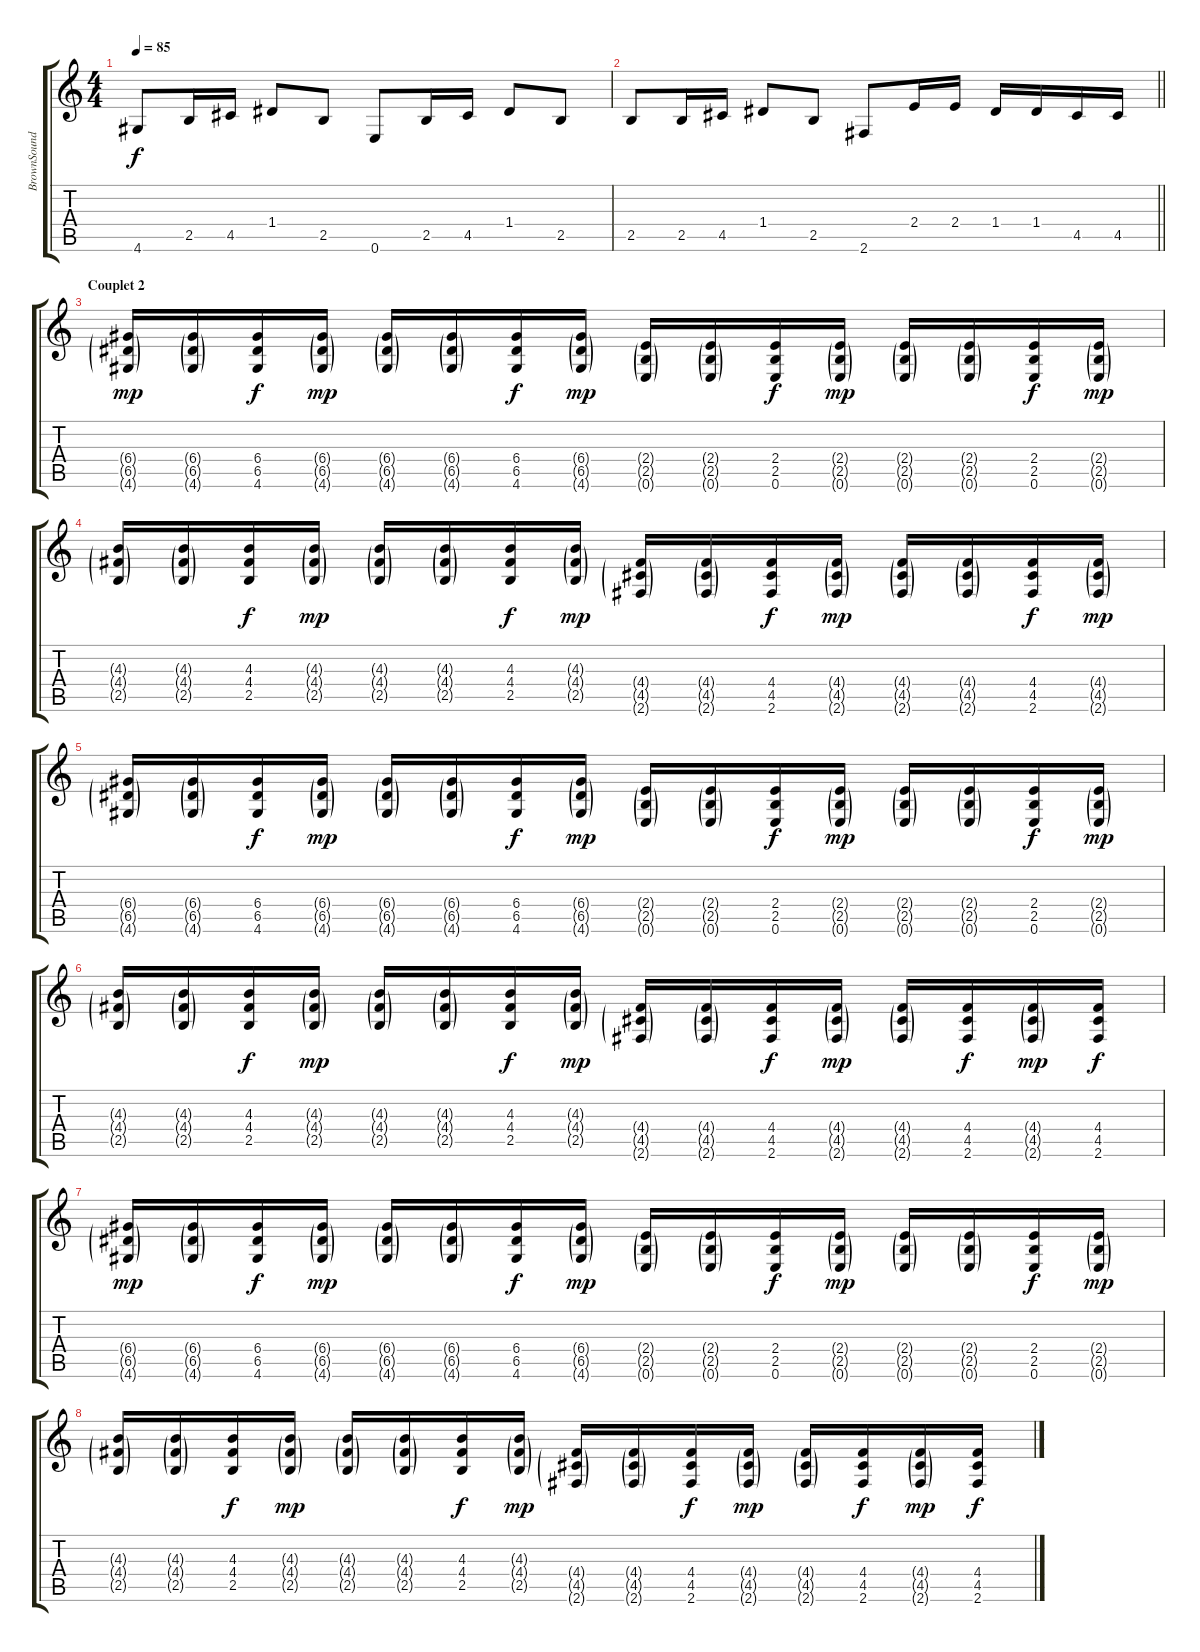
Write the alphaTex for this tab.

\track ("BrownSound" "BrownSound") {instrument overdrivenguitar}
\staff {score tabs}
\tuning (E4 B3 G3 D3 A2 E2) {hide}
\ts (4 4)
\tempo 85
\clef g2
\ks c
4.6.8{dy f} 2.5.16 4.5.16 1.4.8 2.5.8 0.6.8 2.5.16 4.5.16 1.4.8 2.5.8 |
\barLineRight lightlight
2.5.8 2.5.16 4.5.16 1.4.8 2.5.8 2.6.8 2.4.16 2.4.16 1.4.16 1.4.16 4.5.16 4.5.16 |
\section ("" "Couplet 2")
(6.4{g} 6.5{g} 4.6{g}).16{dy mp} (6.4{g} 6.5{g} 4.6{g}).16 (6.4 6.5 4.6).16{dy f} (6.4{g} 6.5{g} 4.6{g}).16{dy mp} (6.4{g} 6.5{g} 4.6{g}).16 (6.4{g} 6.5{g} 4.6{g}).16 (6.4 6.5 4.6).16{dy f} (6.4{g} 6.5{g} 4.6{g}).16{dy mp} (2.4{g} 2.5{g} 0.6{g}).16 (2.4{g} 2.5{g} 0.6{g}).16 (2.4 2.5 0.6).16{dy f} (2.4{g} 2.5{g} 0.6{g}).16{dy mp} (2.4{g} 2.5{g} 0.6{g}).16 (2.4{g} 2.5{g} 0.6{g}).16 (2.4 2.5 0.6).16{dy f} (2.4{g} 2.5{g} 0.6{g}).16{dy mp} |
(4.3{g} 4.4{g} 2.5{g}).16 (4.3{g} 4.4{g} 2.5{g}).16 (4.3 4.4 2.5).16{dy f} (4.3{g} 4.4{g} 2.5{g}).16{dy mp} (4.3{g} 4.4{g} 2.5{g}).16 (4.3{g} 4.4{g} 2.5{g}).16 (4.3 4.4 2.5).16{dy f} (4.3{g} 4.4{g} 2.5{g}).16{dy mp} (4.4{g} 4.5{g} 2.6{g}).16 (4.4{g} 4.5{g} 2.6{g}).16 (4.4 4.5 2.6).16{dy f} (4.4{g} 4.5{g} 2.6{g}).16{dy mp} (4.4{g} 4.5{g} 2.6{g}).16 (4.4{g} 4.5{g} 2.6{g}).16 (4.4 4.5 2.6).16{dy f} (4.4{g} 4.5{g} 2.6{g}).16{dy mp} |
(6.4{g} 6.5{g} 4.6{g}).16 (6.4{g} 6.5{g} 4.6{g}).16 (6.4 6.5 4.6).16{dy f} (6.4{g} 6.5{g} 4.6{g}).16{dy mp} (6.4{g} 6.5{g} 4.6{g}).16 (6.4{g} 6.5{g} 4.6{g}).16 (6.4 6.5 4.6).16{dy f} (6.4{g} 6.5{g} 4.6{g}).16{dy mp} (2.4{g} 2.5{g} 0.6{g}).16 (2.4{g} 2.5{g} 0.6{g}).16 (2.4 2.5 0.6).16{dy f} (2.4{g} 2.5{g} 0.6{g}).16{dy mp} (2.4{g} 2.5{g} 0.6{g}).16 (2.4{g} 2.5{g} 0.6{g}).16 (2.4 2.5 0.6).16{dy f} (2.4{g} 2.5{g} 0.6{g}).16{dy mp} |
(4.3{g} 4.4{g} 2.5{g}).16 (4.3{g} 4.4{g} 2.5{g}).16 (4.3 4.4 2.5).16{dy f} (4.3{g} 4.4{g} 2.5{g}).16{dy mp} (4.3{g} 4.4{g} 2.5{g}).16 (4.3{g} 4.4{g} 2.5{g}).16 (4.3 4.4 2.5).16{dy f} (4.3{g} 4.4{g} 2.5{g}).16{dy mp} (4.4{g} 4.5{g} 2.6{g}).16 (4.4{g} 4.5{g} 2.6{g}).16 (4.4 4.5 2.6).16{dy f} (4.4{g} 4.5{g} 2.6{g}).16{dy mp} (4.4{g} 4.5{g} 2.6{g}).16 (4.4 4.5 2.6).16{dy f} (4.4{g} 4.5{g} 2.6{g}).16{dy mp} (4.4 4.5 2.6).16{dy f} |
(6.4{g} 6.5{g} 4.6{g}).16{dy mp} (6.4{g} 6.5{g} 4.6{g}).16 (6.4 6.5 4.6).16{dy f} (6.4{g} 6.5{g} 4.6{g}).16{dy mp} (6.4{g} 6.5{g} 4.6{g}).16 (6.4{g} 6.5{g} 4.6{g}).16 (6.4 6.5 4.6).16{dy f} (6.4{g} 6.5{g} 4.6{g}).16{dy mp} (2.4{g} 2.5{g} 0.6{g}).16 (2.4{g} 2.5{g} 0.6{g}).16 (2.4 2.5 0.6).16{dy f} (2.4{g} 2.5{g} 0.6{g}).16{dy mp} (2.4{g} 2.5{g} 0.6{g}).16 (2.4{g} 2.5{g} 0.6{g}).16 (2.4 2.5 0.6).16{dy f} (2.4{g} 2.5{g} 0.6{g}).16{dy mp} |
(4.3{g} 4.4{g} 2.5{g}).16 (4.3{g} 4.4{g} 2.5{g}).16 (4.3 4.4 2.5).16{dy f} (4.3{g} 4.4{g} 2.5{g}).16{dy mp} (4.3{g} 4.4{g} 2.5{g}).16 (4.3{g} 4.4{g} 2.5{g}).16 (4.3 4.4 2.5).16{dy f} (4.3{g} 4.4{g} 2.5{g}).16{dy mp} (4.4{g} 4.5{g} 2.6{g}).16 (4.4{g} 4.5{g} 2.6{g}).16 (4.4 4.5 2.6).16{dy f} (4.4{g} 4.5{g} 2.6{g}).16{dy mp} (4.4{g} 4.5{g} 2.6{g}).16 (4.4 4.5 2.6).16{dy f} (4.4{g} 4.5{g} 2.6{g}).16{dy mp} (4.4 4.5 2.6).16{dy f}
